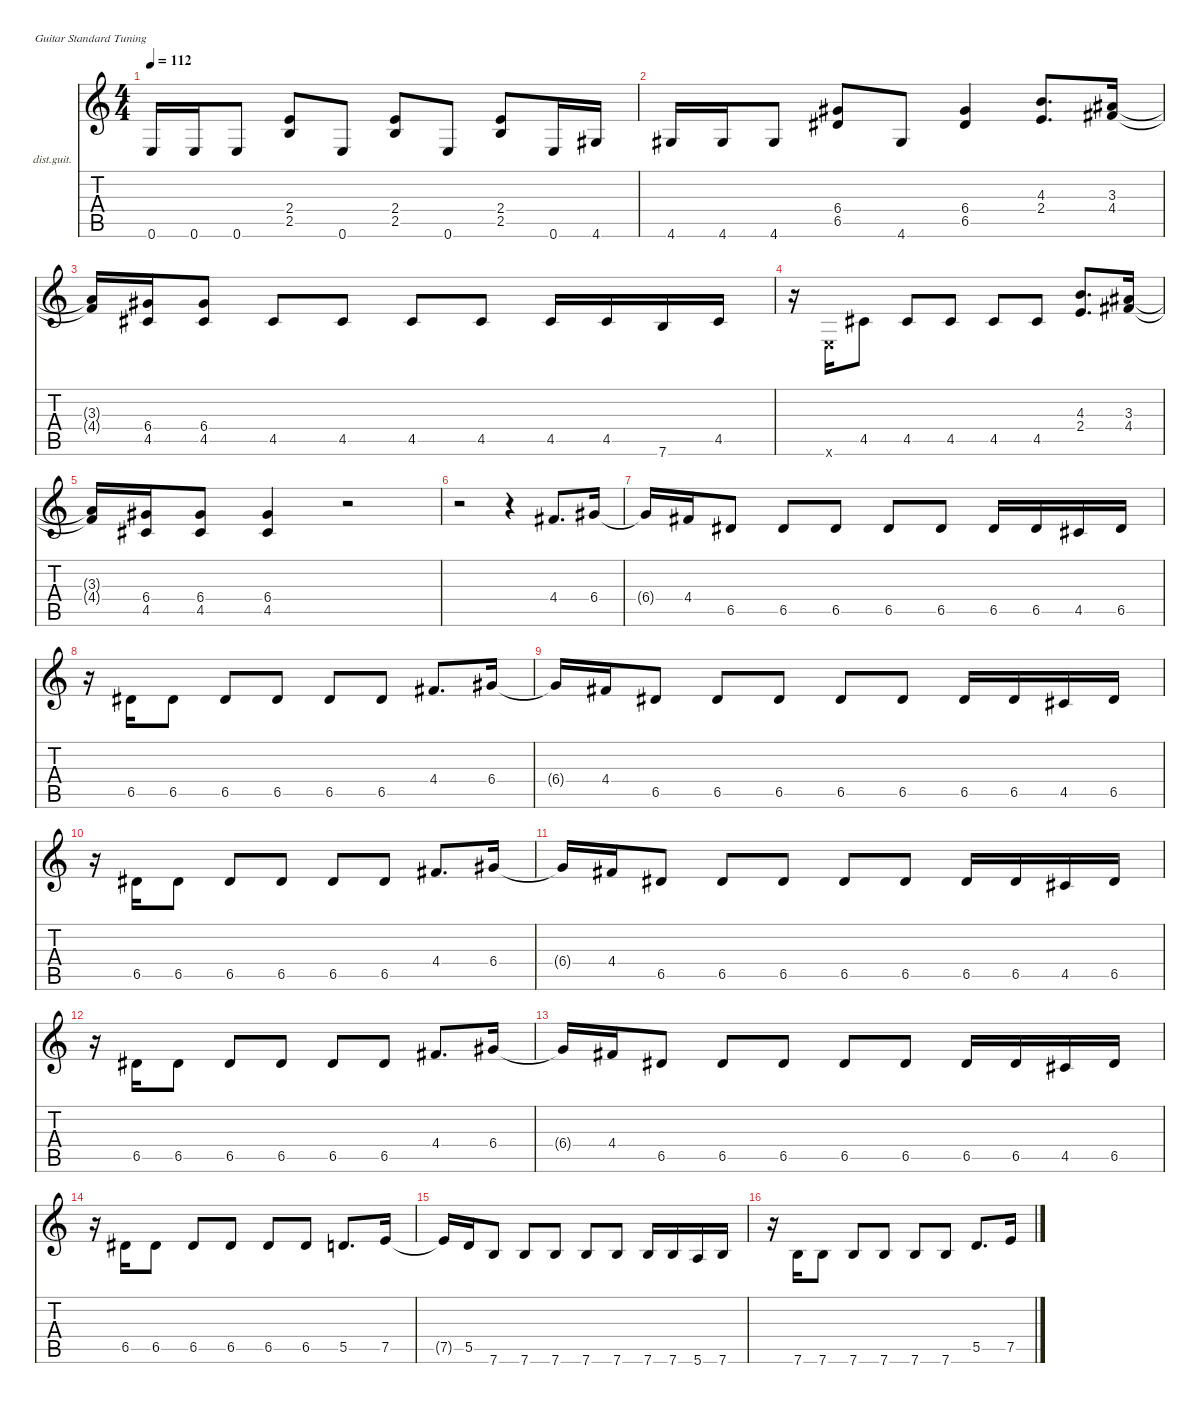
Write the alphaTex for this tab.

\defaultSystemsLayout 4
\hideDynamics
\bracketExtendMode nobrackets
\firstSystemTrackNameOrientation horizontal
\otherSystemsTrackNameOrientation horizontal
\track ("Gtr. 1" "dist.guit.") {instrument distortionguitar}
\staff {score tabs}
\tuning (E4 B3 G3 D3 A2 E2)
\ts (4 4)
\tempo 112
\clef g2
\ks c
0.6.16{dy f beam Up} 0.6.16{beam Up} 0.6.8{beam Up} (2.4 2.5).8{beam Up} 0.6.8{beam Up} (2.4 2.5).8{beam Up} 0.6.8{beam Up} (2.4 2.5).8{beam Up} 0.6.16{beam Up} 4.6{acc #}.16{beam Up} |
4.6{acc #}.16{beam Up} 4.6{acc #}.16{beam Up} 4.6{acc #}.8{beam Up} (6.4{acc #} 6.5{acc #}).8{beam Up} 4.6{acc #}.8{beam Up} (6.4{acc #} 6.5{acc #}).4{beam Up} (4.3 2.4).8{d beam Up} (3.3{acc #} 4.4{acc #}).16{beam Up} |
(3.3{t acc #} 4.4{t acc #}).16{beam Up} (6.4{acc #} 4.5{acc #}).16{beam Up} (6.4{acc #} 4.5{acc #}).8{beam Up} 4.5{acc #}.8{beam Up} 4.5{acc #}.8{beam Up} 4.5{acc #}.8{beam Up} 4.5{acc #}.8{beam Up} 4.5{acc #}.16{beam Up} 4.5{acc #}.16{beam Up} 7.6.16{beam Up} 4.5{acc #}.16{beam Up} |
r.16{beam Down} 0.6{x}.16{beam Up} 4.5{acc #}.8{beam Up} 4.5{acc #}.8{beam Up} 4.5{acc #}.8{beam Up} 4.5{acc #}.8{beam Up} 4.5{acc #}.8{beam Up} (4.3 2.4).8{d beam Up} (3.3{acc #} 4.4{acc #}).16{beam Up} |
(3.3{t acc #} 4.4{t acc #}).16{beam Up} (6.4{acc #} 4.5{acc #}).16{beam Up} (6.4{acc #} 4.5{acc #}).8{beam Up} (6.4{acc #} 4.5{acc #}).4{beam Up} r.2{beam Up} |
r.2{instrument overdrivenguitar beam Down} r.4{beam Down} 4.4{acc #}.8{d beam Up} 6.4{acc #}.16{beam Up} |
6.4{t acc #}.16{beam Up} 4.4{acc #}.16{beam Up} 6.5{acc #}.8{beam Up} 6.5{acc #}.8{beam Up} 6.5{acc #}.8{beam Up} 6.5{acc #}.8{beam Up} 6.5{acc #}.8{beam Up} 6.5{acc #}.16{beam Up} 6.5{acc #}.16{beam Up} 4.5{acc #}.16{beam Up} 6.5{acc #}.16{beam Up} |
r.16{beam Down} 6.5{acc #}.16{beam Up} 6.5{acc #}.8{beam Up} 6.5{acc #}.8{beam Up} 6.5{acc #}.8{beam Up} 6.5{acc #}.8{beam Up} 6.5{acc #}.8{beam Up} 4.4{acc #}.8{d beam Up} 6.4{acc #}.16{beam Up} |
6.4{t acc #}.16{beam Up} 4.4{acc #}.16{beam Up} 6.5{acc #}.8{beam Up} 6.5{acc #}.8{beam Up} 6.5{acc #}.8{beam Up} 6.5{acc #}.8{beam Up} 6.5{acc #}.8{beam Up} 6.5{acc #}.16{beam Up} 6.5{acc #}.16{beam Up} 4.5{acc #}.16{beam Up} 6.5{acc #}.16{beam Up} |
r.16{beam Down} 6.5{acc #}.16{beam Up} 6.5{acc #}.8{beam Up} 6.5{acc #}.8{beam Up} 6.5{acc #}.8{beam Up} 6.5{acc #}.8{beam Up} 6.5{acc #}.8{beam Up} 4.4{acc #}.8{d beam Up} 6.4{acc #}.16{beam Up} |
6.4{t acc #}.16{beam Up} 4.4{acc #}.16{beam Up} 6.5{acc #}.8{beam Up} 6.5{acc #}.8{beam Up} 6.5{acc #}.8{beam Up} 6.5{acc #}.8{beam Up} 6.5{acc #}.8{beam Up} 6.5{acc #}.16{beam Up} 6.5{acc #}.16{beam Up} 4.5{acc #}.16{beam Up} 6.5{acc #}.16{beam Up} |
r.16{beam Down} 6.5{acc #}.16{beam Up} 6.5{acc #}.8{beam Up} 6.5{acc #}.8{beam Up} 6.5{acc #}.8{beam Up} 6.5{acc #}.8{beam Up} 6.5{acc #}.8{beam Up} 4.4{acc #}.8{d beam Up} 6.4{acc #}.16{beam Up} |
6.4{t acc #}.16{beam Up} 4.4{acc #}.16{beam Up} 6.5{acc #}.8{beam Up} 6.5{acc #}.8{beam Up} 6.5{acc #}.8{beam Up} 6.5{acc #}.8{beam Up} 6.5{acc #}.8{beam Up} 6.5{acc #}.16{beam Up} 6.5{acc #}.16{beam Up} 4.5{acc #}.16{beam Up} 6.5{acc #}.16{beam Up} |
r.16{beam Down} 6.5{acc #}.16{beam Up} 6.5{acc #}.8{beam Up} 6.5{acc #}.8{beam Up} 6.5{acc #}.8{beam Up} 6.5{acc #}.8{beam Up} 6.5{acc #}.8{beam Up} 5.5.8{d beam Up} 7.5.16{beam Up} |
7.5{t}.16{beam Up} 5.5.16{beam Up} 7.6.8{beam Up} 7.6.8{beam Up} 7.6.8{beam Up} 7.6.8{beam Up} 7.6.8{beam Up} 7.6.16{beam Up} 7.6.16{beam Up} 5.6.16{beam Up} 7.6.16{beam Up} |
r.16{beam Down} 7.6.16{beam Up} 7.6.8{beam Up} 7.6.8{beam Up} 7.6.8{beam Up} 7.6.8{beam Up} 7.6.8{beam Up} 5.5.8{d beam Up} 7.5.16{beam Up}
